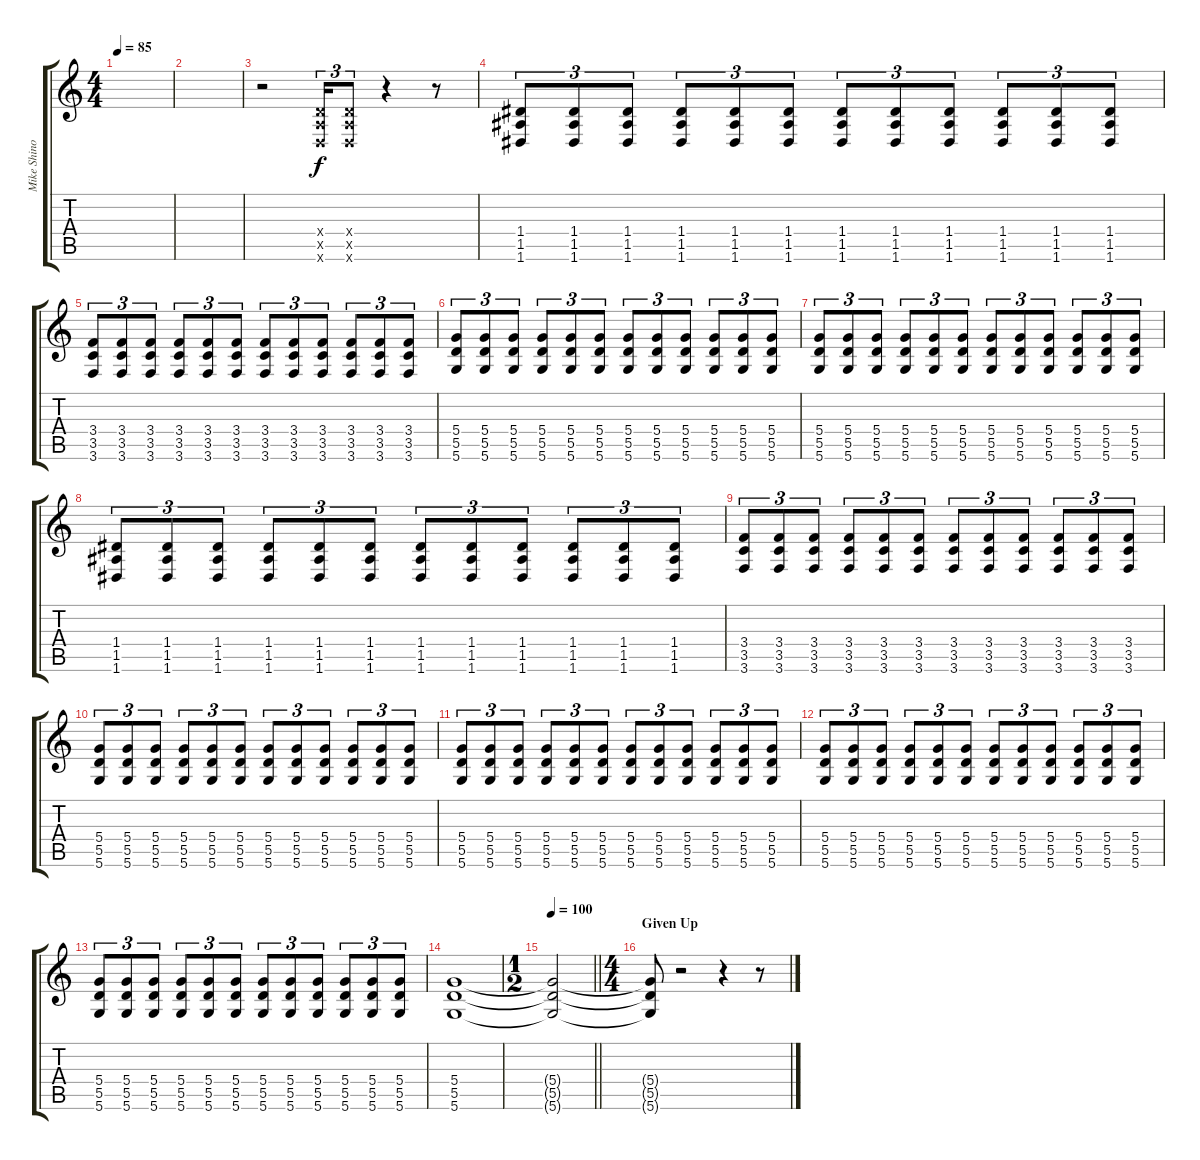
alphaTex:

\track ("Mike Shinoda [Gtr.1]" "Mike Shino") {instrument overdrivenguitar}
\staff {score tabs}
\tuning (E4 B3 G3 D3 A2 D2) {hide}
\ts (4 4)
\tempo 85
\clef g2
\ks c
|
|
r.2 (0.4{x} 0.5{x} 0.6{x}).16{tu (3 2)} (0.4{x} 0.5{x} 0.6{x}).8{tu (3 2)} r.4 r.8 |
(1.4 1.5 1.6).8{tu (3 2)} (1.4 1.5 1.6).8{tu (3 2)} (1.4 1.5 1.6).8{tu (3 2)} (1.4 1.5 1.6).8{tu (3 2)} (1.4 1.5 1.6).8{tu (3 2)} (1.4 1.5 1.6).8{tu (3 2)} (1.4 1.5 1.6).8{tu (3 2)} (1.4 1.5 1.6).8{tu (3 2)} (1.4 1.5 1.6).8{tu (3 2)} (1.4 1.5 1.6).8{tu (3 2)} (1.4 1.5 1.6).8{tu (3 2)} (1.4 1.5 1.6).8{tu (3 2)} |
(3.4 3.5 3.6).8{tu (3 2)} (3.4 3.5 3.6).8{tu (3 2)} (3.4 3.5 3.6).8{tu (3 2)} (3.4 3.5 3.6).8{tu (3 2)} (3.4 3.5 3.6).8{tu (3 2)} (3.4 3.5 3.6).8{tu (3 2)} (3.4 3.5 3.6).8{tu (3 2)} (3.4 3.5 3.6).8{tu (3 2)} (3.4 3.5 3.6).8{tu (3 2)} (3.4 3.5 3.6).8{tu (3 2)} (3.4 3.5 3.6).8{tu (3 2)} (3.4 3.5 3.6).8{tu (3 2)} |
(5.4 5.5 5.6).8{tu (3 2)} (5.4 5.5 5.6).8{tu (3 2)} (5.4 5.5 5.6).8{tu (3 2)} (5.4 5.5 5.6).8{tu (3 2)} (5.4 5.5 5.6).8{tu (3 2)} (5.4 5.5 5.6).8{tu (3 2)} (5.4 5.5 5.6).8{tu (3 2)} (5.4 5.5 5.6).8{tu (3 2)} (5.4 5.5 5.6).8{tu (3 2)} (5.4 5.5 5.6).8{tu (3 2)} (5.4 5.5 5.6).8{tu (3 2)} (5.4 5.5 5.6).8{tu (3 2)} |
(5.4 5.5 5.6).8{tu (3 2)} (5.4 5.5 5.6).8{tu (3 2)} (5.4 5.5 5.6).8{tu (3 2)} (5.4 5.5 5.6).8{tu (3 2)} (5.4 5.5 5.6).8{tu (3 2)} (5.4 5.5 5.6).8{tu (3 2)} (5.4 5.5 5.6).8{tu (3 2)} (5.4 5.5 5.6).8{tu (3 2)} (5.4 5.5 5.6).8{tu (3 2)} (5.4 5.5 5.6).8{tu (3 2)} (5.4 5.5 5.6).8{tu (3 2)} (5.4 5.5 5.6).8{tu (3 2)} |
(1.4 1.5 1.6).8{tu (3 2)} (1.4 1.5 1.6).8{tu (3 2)} (1.4 1.5 1.6).8{tu (3 2)} (1.4 1.5 1.6).8{tu (3 2)} (1.4 1.5 1.6).8{tu (3 2)} (1.4 1.5 1.6).8{tu (3 2)} (1.4 1.5 1.6).8{tu (3 2)} (1.4 1.5 1.6).8{tu (3 2)} (1.4 1.5 1.6).8{tu (3 2)} (1.4 1.5 1.6).8{tu (3 2)} (1.4 1.5 1.6).8{tu (3 2)} (1.4 1.5 1.6).8{tu (3 2)} |
(3.4 3.5 3.6).8{tu (3 2)} (3.4 3.5 3.6).8{tu (3 2)} (3.4 3.5 3.6).8{tu (3 2)} (3.4 3.5 3.6).8{tu (3 2)} (3.4 3.5 3.6).8{tu (3 2)} (3.4 3.5 3.6).8{tu (3 2)} (3.4 3.5 3.6).8{tu (3 2)} (3.4 3.5 3.6).8{tu (3 2)} (3.4 3.5 3.6).8{tu (3 2)} (3.4 3.5 3.6).8{tu (3 2)} (3.4 3.5 3.6).8{tu (3 2)} (3.4 3.5 3.6).8{tu (3 2)} |
(5.4 5.5 5.6).8{tu (3 2)} (5.4 5.5 5.6).8{tu (3 2)} (5.4 5.5 5.6).8{tu (3 2)} (5.4 5.5 5.6).8{tu (3 2)} (5.4 5.5 5.6).8{tu (3 2)} (5.4 5.5 5.6).8{tu (3 2)} (5.4 5.5 5.6).8{tu (3 2)} (5.4 5.5 5.6).8{tu (3 2)} (5.4 5.5 5.6).8{tu (3 2)} (5.4 5.5 5.6).8{tu (3 2)} (5.4 5.5 5.6).8{tu (3 2)} (5.4 5.5 5.6).8{tu (3 2)} |
(5.4 5.5 5.6).8{tu (3 2)} (5.4 5.5 5.6).8{tu (3 2)} (5.4 5.5 5.6).8{tu (3 2)} (5.4 5.5 5.6).8{tu (3 2)} (5.4 5.5 5.6).8{tu (3 2)} (5.4 5.5 5.6).8{tu (3 2)} (5.4 5.5 5.6).8{tu (3 2)} (5.4 5.5 5.6).8{tu (3 2)} (5.4 5.5 5.6).8{tu (3 2)} (5.4 5.5 5.6).8{tu (3 2)} (5.4 5.5 5.6).8{tu (3 2)} (5.4 5.5 5.6).8{tu (3 2)} |
(5.4 5.5 5.6).8{tu (3 2)} (5.4 5.5 5.6).8{tu (3 2)} (5.4 5.5 5.6).8{tu (3 2)} (5.4 5.5 5.6).8{tu (3 2)} (5.4 5.5 5.6).8{tu (3 2)} (5.4 5.5 5.6).8{tu (3 2)} (5.4 5.5 5.6).8{tu (3 2)} (5.4 5.5 5.6).8{tu (3 2)} (5.4 5.5 5.6).8{tu (3 2)} (5.4 5.5 5.6).8{tu (3 2)} (5.4 5.5 5.6).8{tu (3 2)} (5.4 5.5 5.6).8{tu (3 2)} |
(5.4 5.5 5.6).8{tu (3 2)} (5.4 5.5 5.6).8{tu (3 2)} (5.4 5.5 5.6).8{tu (3 2)} (5.4 5.5 5.6).8{tu (3 2)} (5.4 5.5 5.6).8{tu (3 2)} (5.4 5.5 5.6).8{tu (3 2)} (5.4 5.5 5.6).8{tu (3 2)} (5.4 5.5 5.6).8{tu (3 2)} (5.4 5.5 5.6).8{tu (3 2)} (5.4 5.5 5.6).8{tu (3 2)} (5.4 5.5 5.6).8{tu (3 2)} (5.4 5.5 5.6).8{tu (3 2)} |
(5.4 5.5 5.6).1 |
\ts (1 2)
\tempo 100
\barLineRight lightlight
(5.4{t} 5.5{t} 5.6{t}).2 |
\ts (4 4)
\section ("" "Given Up")
(5.4{t} 5.5{t} 5.6{t}).8 r.2 r.4 r.8
